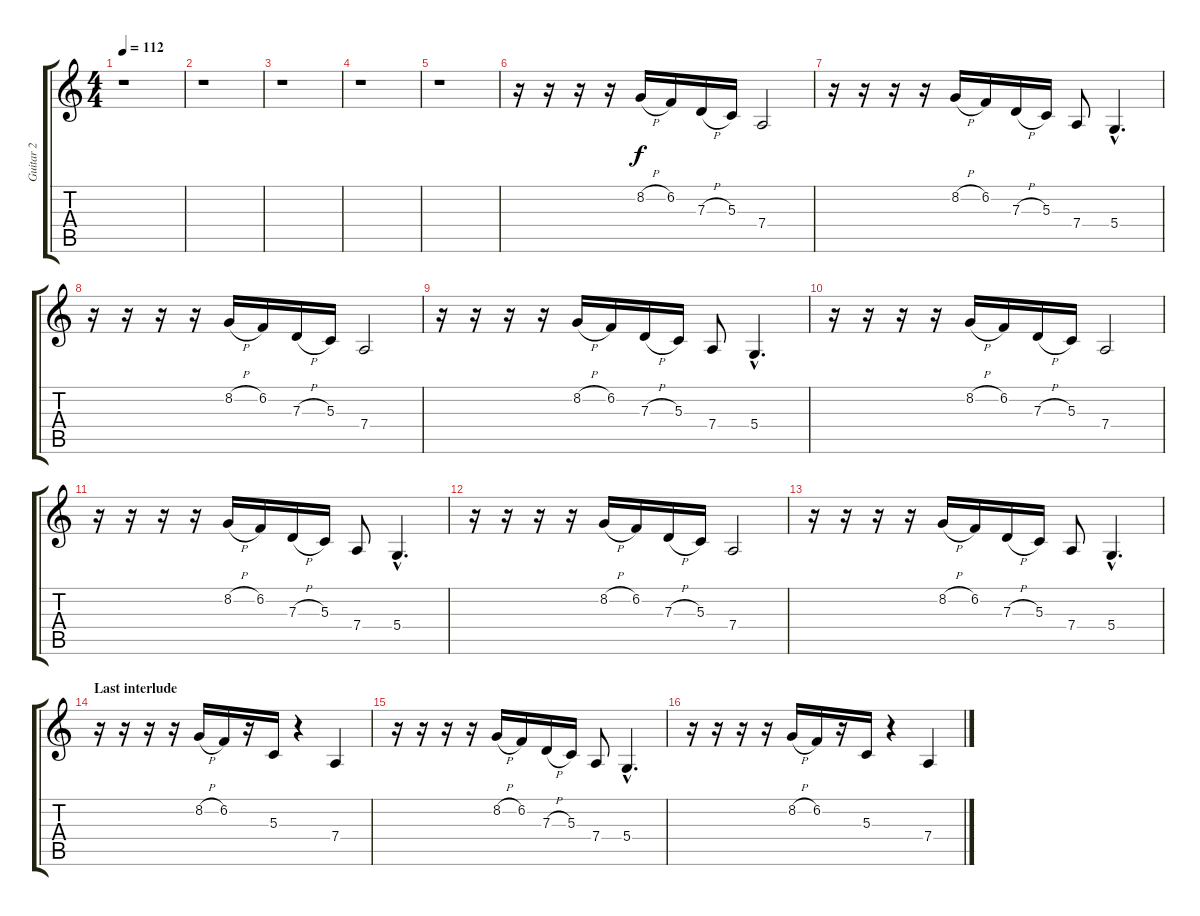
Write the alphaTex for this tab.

\track ("Guitar 2 " "Guitar 2 ") {instrument lead6voice}
\staff {score tabs}
\tuning (E4 B3 G3 D3 A2 E2) {hide}
\ts (4 4)
\tempo 112
\clef g2
\ks c
r.1{dy f} |
r.1 |
r.1 |
r.1 |
r.1 |
r.16 r.16 r.16 r.16 8.2{h}.16 6.2.16 7.3{h}.16 5.3.16 7.4.2 |
r.16 r.16 r.16 r.16 8.2{h}.16 6.2.16 7.3{h}.16 5.3.16 7.4.8 5.4{hac}.4{d} |
r.16 r.16 r.16 r.16 8.2{h}.16 6.2.16 7.3{h}.16 5.3.16 7.4.2 |
r.16 r.16 r.16 r.16 8.2{h}.16 6.2.16 7.3{h}.16 5.3.16 7.4.8 5.4{hac}.4{d} |
r.16 r.16 r.16 r.16 8.2{h}.16 6.2.16 7.3{h}.16 5.3.16 7.4.2 |
r.16 r.16 r.16 r.16 8.2{h}.16 6.2.16 7.3{h}.16 5.3.16 7.4.8 5.4{hac}.4{d} |
r.16 r.16 r.16 r.16 8.2{h}.16 6.2.16 7.3{h}.16 5.3.16 7.4.2 |
r.16 r.16 r.16 r.16 8.2{h}.16 6.2.16 7.3{h}.16 5.3.16 7.4.8 5.4{hac}.4{d} |
\section ("" "Last interlude")
r.16 r.16 r.16 r.16 8.2{h}.16 6.2.16 r.16 5.3.16 r.4 7.4.4 |
r.16 r.16 r.16 r.16 8.2{h}.16 6.2.16 7.3{h}.16 5.3.16 7.4.8 5.4{hac}.4{d} |
r.16 r.16 r.16 r.16 8.2{h}.16 6.2.16 r.16 5.3.16 r.4 7.4.4
